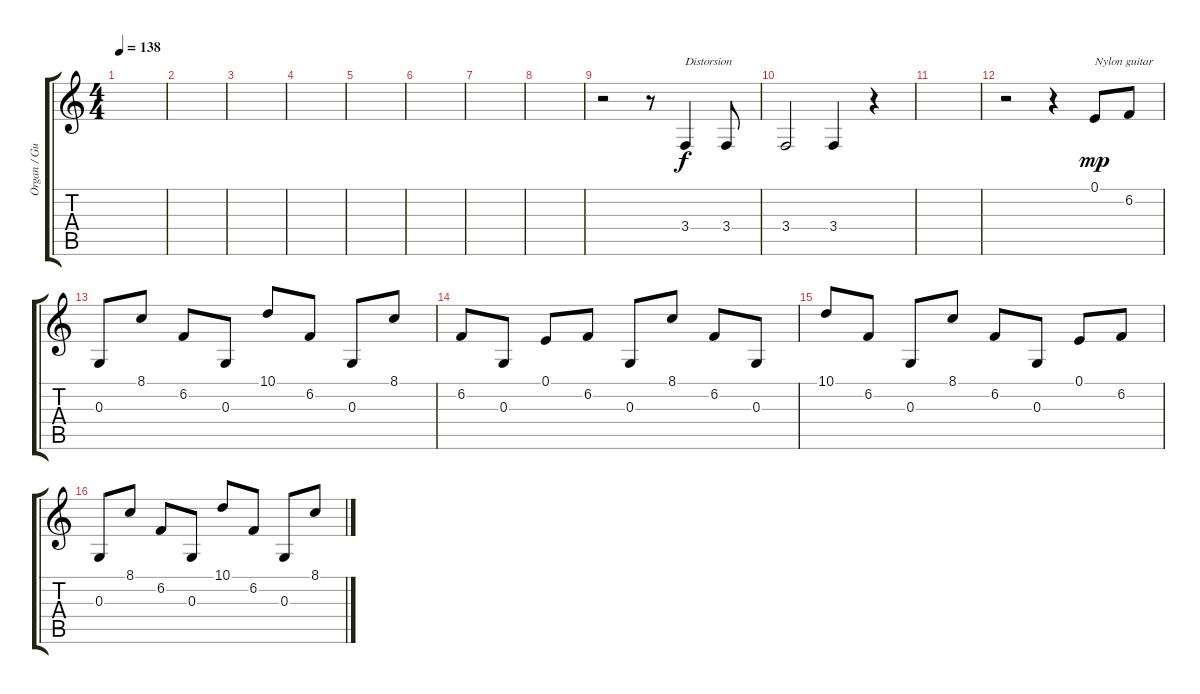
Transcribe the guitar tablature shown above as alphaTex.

\track ("Organ / Guitar" "Organ / Gu") {instrument frenchhorn}
\staff {score tabs}
\tuning (E4 B3 G3 D3 A2 E2) {hide}
\ts (4 4)
\tempo 138
\clef g2
\ks c
|
|
|
|
|
|
|
|
r.2 r.8 3.4.4{txt "Distorsion" dy f volume 9 instrument distortionguitar} 3.4.8 |
3.4.2 3.4.4 r.4 |
|
r.2 r.4 0.1.8{txt "Nylon guitar" dy mp volume 8 instrument acousticguitarnylon} 6.2.8 |
0.3.8 8.1.8 6.2.8 0.3.8 10.1.8 6.2.8 0.3.8 8.1.8 |
6.2.8 0.3.8 0.1.8 6.2.8 0.3.8 8.1.8 6.2.8 0.3.8 |
10.1.8 6.2.8 0.3.8 8.1.8 6.2.8 0.3.8 0.1.8 6.2.8 |
0.3.8 8.1.8 6.2.8 0.3.8 10.1.8 6.2.8 0.3.8 8.1.8
